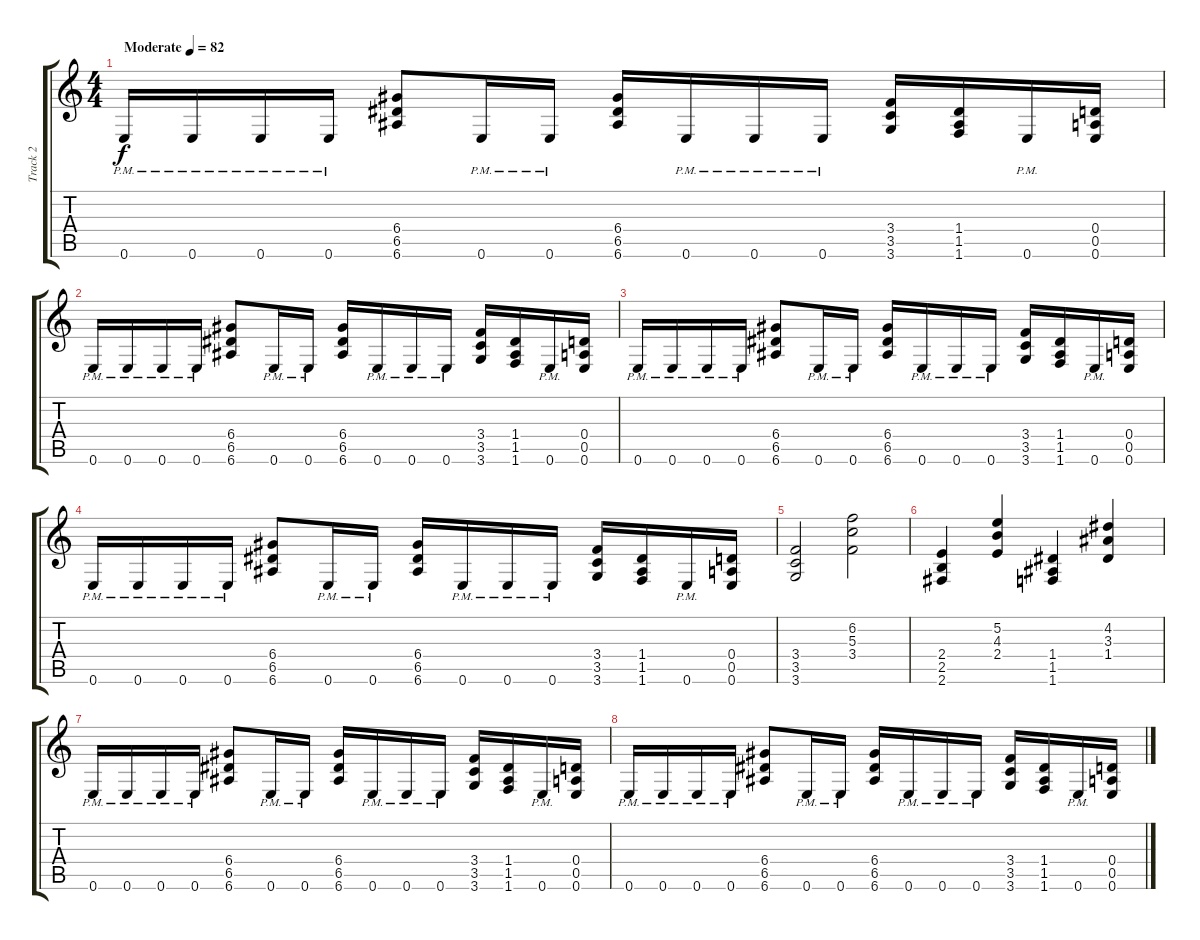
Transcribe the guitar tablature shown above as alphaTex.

\track ("Track 2" "Track 2") {instrument distortionguitar}
\staff {score tabs}
\tuning (E4 B3 G3 D3 A2 E2) {hide}
\ts (4 4)
\tempo (82 "Moderate")
\clef g2
\ks c
0.6{pm}.16{dy f instrument distortionguitar} 0.6{pm}.16 0.6{pm}.16 0.6{pm}.16 (6.4 6.5 6.6).8 0.6{pm}.16 0.6{pm}.16 (6.4 6.5 6.6).16 0.6{pm}.16 0.6{pm}.16 0.6{pm}.16 (3.4 3.5 3.6).16 (1.4 1.5 1.6).16 0.6{pm}.16 (0.4 0.5 0.6).16 |
0.6{pm}.16 0.6{pm}.16 0.6{pm}.16 0.6{pm}.16 (6.4 6.5 6.6).8 0.6{pm}.16 0.6{pm}.16 (6.4 6.5 6.6).16 0.6{pm}.16 0.6{pm}.16 0.6{pm}.16 (3.4 3.5 3.6).16 (1.4 1.5 1.6).16 0.6{pm}.16 (0.4 0.5 0.6).16 |
0.6{pm}.16 0.6{pm}.16 0.6{pm}.16 0.6{pm}.16 (6.4 6.5 6.6).8 0.6{pm}.16 0.6{pm}.16 (6.4 6.5 6.6).16 0.6{pm}.16 0.6{pm}.16 0.6{pm}.16 (3.4 3.5 3.6).16 (1.4 1.5 1.6).16 0.6{pm}.16 (0.4 0.5 0.6).16 |
0.6{pm}.16 0.6{pm}.16 0.6{pm}.16 0.6{pm}.16 (6.4 6.5 6.6).8 0.6{pm}.16 0.6{pm}.16 (6.4 6.5 6.6).16 0.6{pm}.16 0.6{pm}.16 0.6{pm}.16 (3.4 3.5 3.6).16 (1.4 1.5 1.6).16 0.6{pm}.16 (0.4 0.5 0.6).16 |
(3.4 3.5 3.6).2 (6.2 5.3 3.4).2 |
(2.4 2.5 2.6).4 (5.2 4.3 2.4).4 (1.4 1.5 1.6).4 (4.2 3.3 1.4).4 |
0.6{pm}.16 0.6{pm}.16 0.6{pm}.16 0.6{pm}.16 (6.4 6.5 6.6).8 0.6{pm}.16 0.6{pm}.16 (6.4 6.5 6.6).16 0.6{pm}.16 0.6{pm}.16 0.6{pm}.16 (3.4 3.5 3.6).16 (1.4 1.5 1.6).16 0.6{pm}.16 (0.4 0.5 0.6).16 |
0.6{pm}.16 0.6{pm}.16 0.6{pm}.16 0.6{pm}.16 (6.4 6.5 6.6).8 0.6{pm}.16 0.6{pm}.16 (6.4 6.5 6.6).16 0.6{pm}.16 0.6{pm}.16 0.6{pm}.16 (3.4 3.5 3.6).16 (1.4 1.5 1.6).16 0.6{pm}.16 (0.4 0.5 0.6).16
